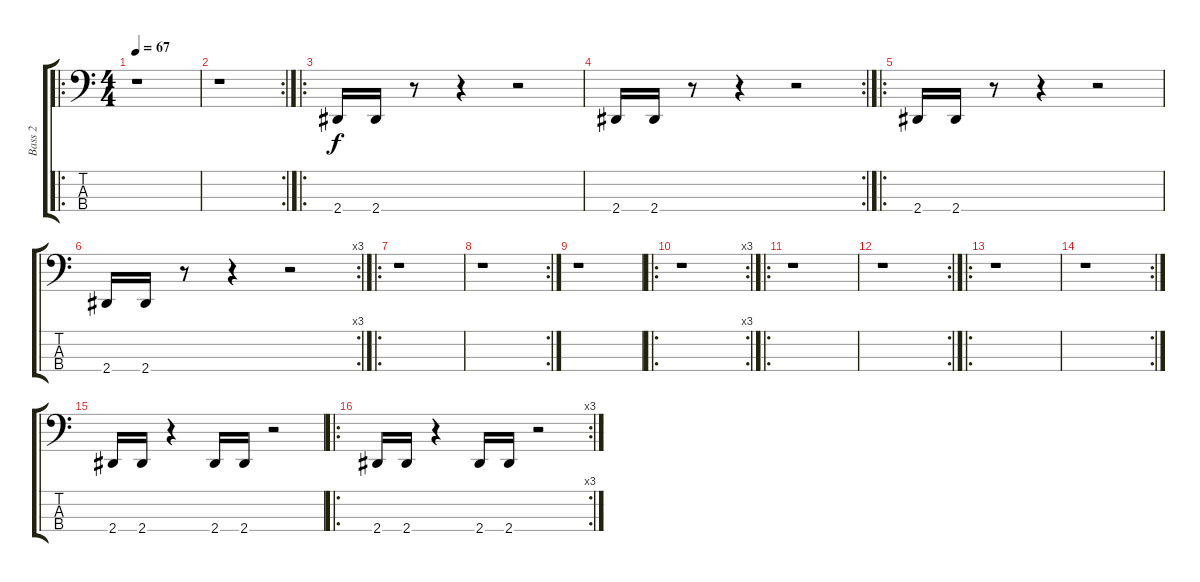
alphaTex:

\track ("Bass 2" "Bass 2") {instrument electricbassfinger}
\staff {score tabs}
\tuning (Gb2 Db2 Ab1 Db1) {hide}
\ro
\ts (4 4)
\tempo 67
\clef f4
\ks c
r.1{dy f instrument electricbassfinger} |
\rc 2
r.1 |
\ro
2.4.16 2.4.16 r.8 r.4 r.2 |
\rc 2
2.4.16 2.4.16 r.8 r.4 r.2 |
\ro
2.4.16 2.4.16 r.8 r.4 r.2 |
\rc 3
2.4.16 2.4.16 r.8 r.4 r.2 |
\ro
r.1 |
\rc 2
r.1 |
r.1 |
\ro
\rc 3
r.1 |
\ro
r.1 |
\rc 2
r.1 |
\ro
r.1 |
\rc 2
r.1 |
2.4.16 2.4.16 r.4 2.4.16 2.4.16 r.2 |
\ro
\rc 3
2.4.16 2.4.16 r.4 2.4.16 2.4.16 r.2
